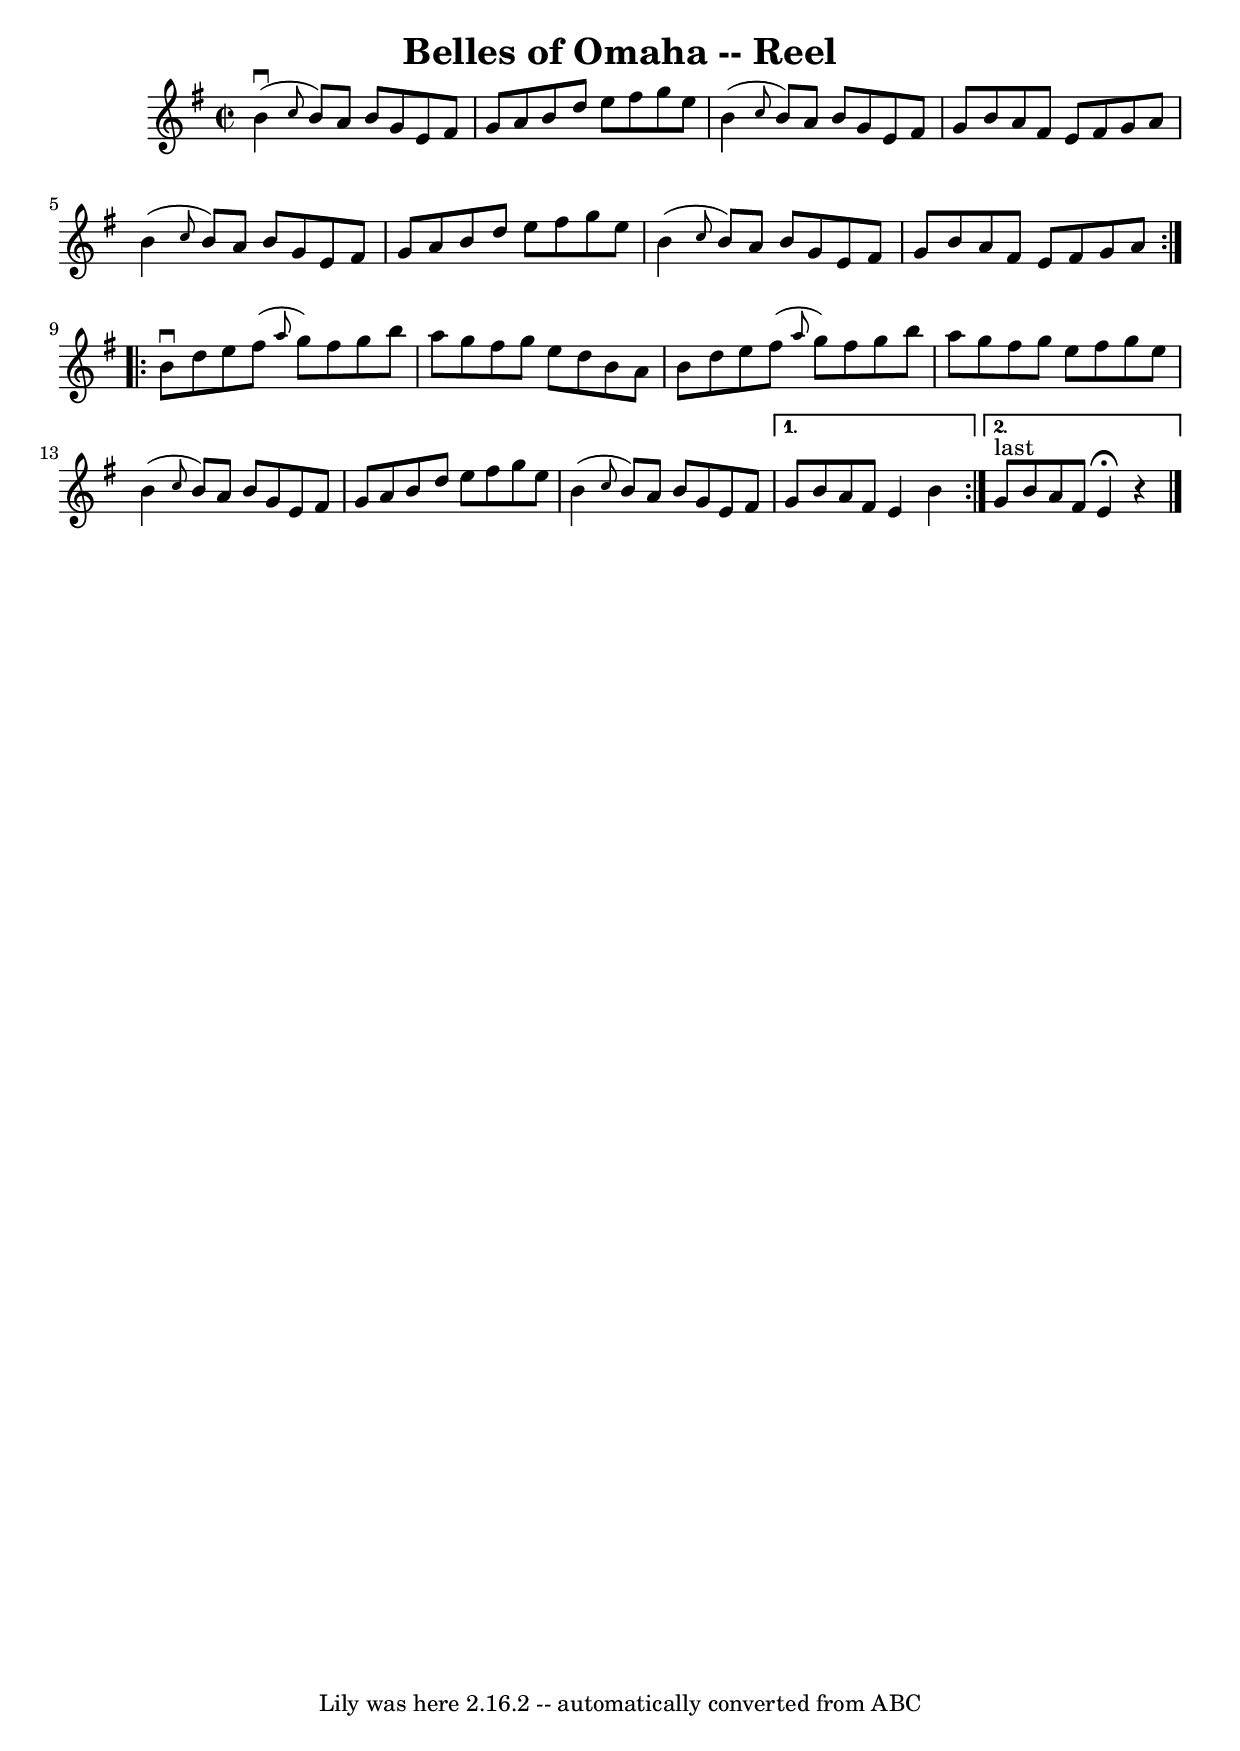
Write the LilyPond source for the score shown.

\version "2.16.2"
\include "Mammoth.ily"
\header {
  %% book = "Ryan's Mammoth Collection"
  crossRefNumber = "1"
  footnotes = "\\\\292"
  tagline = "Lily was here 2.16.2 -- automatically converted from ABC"
  title = "Belles of Omaha -- Reel"

}
voicedefault =  {



  \repeat volta 2 {

    \override Staff.TimeSignature #'style = #'C
    \time 2/2 
    \key g \major
 b'4^\downbow(\grace { c''8  
				      } b'8) a'8   
    b'8 g'8 e'8 fis'8    |
    g'8 a'8 b'8 d''8 e''8    
    fis''8 g''8 e''8    |
    b'4 (\grace { c''8  
		} b'8) a'8  
    b'8 g'8 e'8 fis'8    |
    g'8 b'8 a'8 fis'8 e'8    
    fis'8 g'8 a'8    |
    b'4 (\grace { c''8  
		} b'8) a'8   
    b'8 g'8 e'8 fis'8    |
    g'8 a'8 b'8 d''8 e''8    
    fis''8 g''8 e''8    |
    b'4 (\grace { c''8  
		} b'8) a'8  
    b'8 g'8 e'8 fis'8    |
    g'8 b'8 a'8 fis'8 e'8    
    fis'8 g'8 a'8    
  }     
  \repeat volta 2 {
    b'8^\downbow d''8 e''8   
    fis''8 (\grace { a''8  
		   } g''8) fis''8 g''8 b''8    |
    
    a''8 g''8 fis''8 g''8 e''8 d''8 b'8 a'8    |
    b'8  
    d''8 e''8 fis''8 (\grace { a''8  
			     } g''8) fis''8 g''8    
    b''8    |
    a''8 g''8 fis''8 g''8 e''8 fis''8 g''8    
    e''8    |
    b'4 (\grace { c''8  
		} b'8) a'8 b'8 g'8    
    e'8 fis'8    |
    g'8 a'8 b'8 d''8 e''8 fis''8 g''8  
    e''8    |
    b'4 (\grace { c''8  
		} b'8) a'8 b'8    
    g'8 e'8 fis'8    
  } \alternative{{ g'8 b'8 a'8 fis'8 e'4    
		   b'4    
		 } { g'8^"last" b'8 a'8 fis'8 e'4^\fermata   r4   
		     \bar "|."   
		   }
	       }

}

\score{
  <<

    \context Staff="default"
    {
      \voicedefault 
      
    }

  >>
  \layout {
    
  }
  \midi {
  }

}
